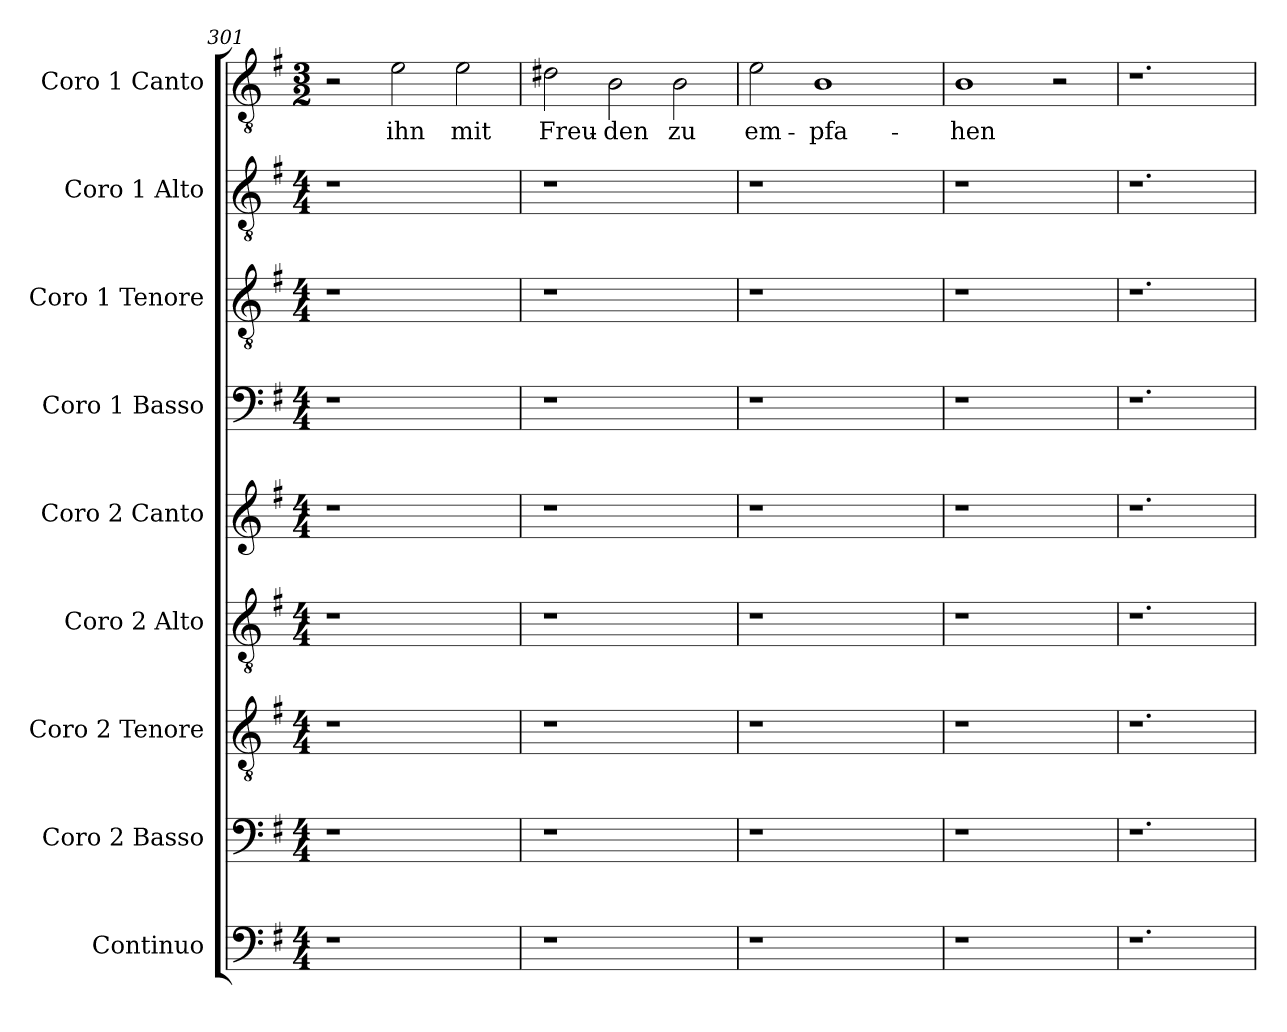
**kern	**kern	**kern	**kern	**kern	**kern	**kern	**kern	**kern	**text
*part9	*part8	*part7	*part6	*part5	*part4	*part3	*part2	*part1	*part1
*staff9	*staff8	*staff7	*staff6	*staff5	*staff4	*staff3	*staff2	*staff1	*staff1
*I"Continuo	*I"Coro 2  Basso	*I"Coro 2  Tenore	*I"Coro 2  Alto	*I"Coro 2  Canto	*I"Coro 1  Basso	*I"Coro 1  Tenore	*I"Coro 1  Alto	*I"Coro 1  Canto	*
*clefF4	*clefF4	*clefGv2	*clefGv2	*clefG2	*clefF4	*clefGv2	*clefGv2	*clefGv2	*
*k[f#]	*k[f#]	*k[f#]	*k[f#]	*k[f#]	*k[f#]	*k[f#]	*k[f#]	*k[f#]	*
*G:	*G:	*G:	*G:	*G:	*G:	*G:	*G:	*G:	*
*M4/4	*M4/4	*M4/4	*M4/4	*M4/4	*M4/4	*M4/4	*M4/4	*M3/2	*
=301	=301	=301	=301	=301	=301	=301	=301	=301	=301
1r	1r	1r	1r	1r	1r	1r	1r	2r	.
!	!	!	!	!	!	!	!	!	!LO:LY:b:cj
.	.	.	.	.	.	.	.	2e\	ihn
!	!	!	!	!	!	!	!	!	!LO:LY:b:cj
2ryy	2ryy	2ryy	2ryy	2ryy	2ryy	2ryy	2ryy	2e\	mit
=302	=302	=302	=302	=302	=302	=302	=302	=302	=302
!	!	!	!	!	!	!	!	!	!LO:LY:b
1r	1r	1r	1r	1r	1r	1r	1r	2d#X\	Freu-
!	!	!	!	!	!	!	!	!	!LO:LY:b:rj
.	.	.	.	.	.	.	.	2B\	-den
!	!	!	!	!	!	!	!	!	!LO:LY:b:cj
2ryy	2ryy	2ryy	2ryy	2ryy	2ryy	2ryy	2ryy	2B\	zu
=303	=303	=303	=303	=303	=303	=303	=303	=303	=303
!	!	!	!	!	!	!	!	!	!LO:LY:b:cj
1r	1r	1r	1r	1r	1r	1r	1r	2e\	em-
!	!	!	!	!	!	!	!	!	!LO:LY:b:cj
.	.	.	.	.	.	.	.	1B	-pfa-
2ryy	2ryy	2ryy	2ryy	2ryy	2ryy	2ryy	2ryy	.	.
=304	=304	=304	=304	=304	=304	=304	=304	=304	=304
!	!	!	!	!	!	!	!	!	!LO:LY:b:cj
1r	1r	1r	1r	1r	1r	1r	1r	1B	-hen
2ryy	2ryy	2ryy	2ryy	2ryy	2ryy	2ryy	2ryy	2r	.
=305	=305	=305	=305	=305	=305	=305	=305	=305	=305
1.r	1.r	1.r	1.r	1.r	1.r	1.r	1.r	1.r	.
=306	=306	=306	=306	=306	=306	=306	=306	=306	=306
1.r	1.r	1.r	1.r	1.r	1.r	1.r	1.r	1.r	.
=	=	=	=	=	=	=	=	=	=
*-	*-	*-	*-	*-	*-	*-	*-	*-	*-
